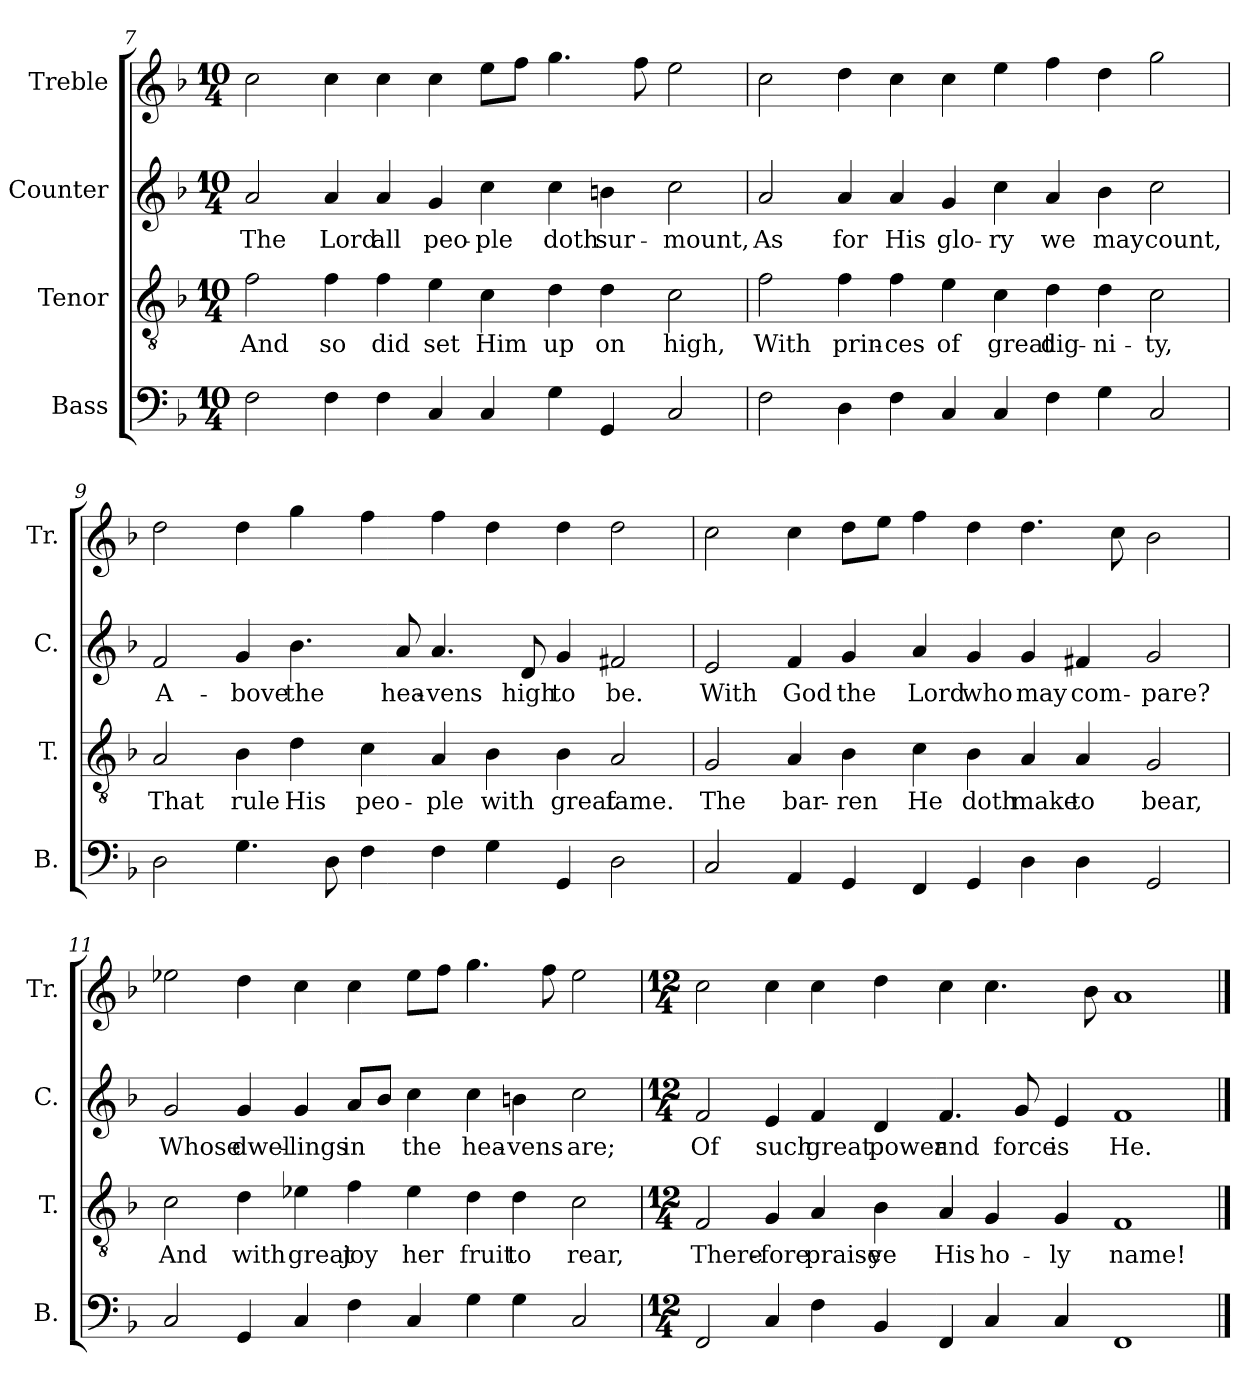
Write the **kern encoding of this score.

**kern	**kern	**text	**kern	**text	**kern
*part4	*part3	*part3	*part2	*part2	*part1
*staff4	*staff3	*staff3	*staff2	*staff2	*staff1
*I"Bass	*I"Tenor	*	*I"Counter	*	*I"Treble
*I'B.	*I'T.	*	*I'C.	*	*I'Tr.
*clefF4	*clefGv2	*	*clefG2	*	*clefG2
*k[b-]	*k[b-]	*	*k[b-]	*	*k[b-]
*M10/4	*M10/4	*	*M10/4	*	*M10/4
=7	=7	=7	=7	=7	=7
2F\	2f\	And	2a/	The	2cc\
4F\	4f\	so	4a/	Lord	4cc\
4F\	4f\	did	4a/	all	4cc\
4C/	4e\	set	4g/	peo-	4cc\
4C/	4c\	Him	4cc\	-ple	8ee\L
.	.	.	.	.	8ff\J
4G\	4d\	up	4cc\	doth	4.gg\
4GG/	4d\	on	4bn\	sur-	.
.	.	.	.	.	8ff\
2C/	2c\	high,	2cc\	-mount,	2ee\
=8	=8	=8	=8	=8	=8
2F\	2f\	With	2a/	As	2cc\
4D\	4f\	prin-	4a/	for	4dd\
4F\	4f\	-ces	4a/	His	4cc\
4C/	4e\	of	4g/	glo-	4cc\
4C/	4c\	great	4cc\	-ry	4ee\
4F\	4d\	dig-	4a/	we	4ff\
4G\	4d\	-ni-	4b-\	may	4dd\
2C/	2c\	-ty,	2cc\	count,	2gg\
=9	=9	=9	=9	=9	=9
2D\	2A/	That	2f/	A-	2dd\
4.G\	4B-\	rule	4g/	-bove	4dd\
.	4d\	His	4.b-\	the	4gg\
8D\	.	.	.	.	.
4F\	4c\	peo-	.	.	4ff\
.	.	.	8a/	hea-	.
4F\	4A/	-ple	4.a/	-vens	4ff\
4G\	4B-\	with	.	.	4dd\
.	.	.	8d/	high	.
4GG/	4B-\	great	4g/	to	4dd\
2D\	2A/	fame.	2f#X/	be.	2dd\
=10	=10	=10	=10	=10	=10
2C/	2G/	The	2e/	With	2cc\
4AA/	4A/	bar-	4f/	God	4cc\
4GG/	4B-\	-ren	4g/	the	8dd\L
.	.	.	.	.	8ee\J
4FF/	4c\	He	4a/	Lord	4ff\
4GG/	4B-\	doth	4g/	who	4dd\
4D\	4A/	make	4g/	may	4.dd\
4D\	4A/	to	4f#X/	com-	.
.	.	.	.	.	8cc\
2GG/	2G/	bear,	2g/	-pare?	2b-\
=11	=11	=11	=11	=11	=11
2C/	2c\	And	2g/	Whose	2ee-X\
4GG/	4d\	with	4g/	dwel-	4dd\
4C/	4e-X\	great	4g/	-lings	4cc\
4F\	4f\	joy	8a/L	in	4cc\
.	.	.	8b-/J	.	.
4C/	4e-\	her	4cc\	the	8ee-\L
.	.	.	.	.	8ff\J
4G\	4d\	fruit	4cc\	hea-	4.gg\
4G\	4d\	to	4bn\	-vens	.
.	.	.	.	.	8ff\
2C/	2c\	rear,	2cc\	are;	2ee-\
=12	=12	=12	=12	=12	=12
*M12/4	*M12/4	*	*M12/4	*	*M12/4
2FF/	2F/	There-	2f/	Of	2cc\
4C/	4G/	-fore	4e/	such	4cc\
4F\	4A/	praise	4f/	great	4cc\
4BB-/	4B-\	ye	4d/	power	4dd\
4FF/	4A/	His	4.f/	and	4cc\
4C/	4G/	ho-	.	.	4.cc\
.	.	.	8g/	force	.
4C/	4G/	-ly	4e/	is	.
.	.	.	.	.	8b-\
1FF	1F	name!	1f	He.	1a
==	==	==	==	==	==
*-	*-	*-	*-	*-	*-
